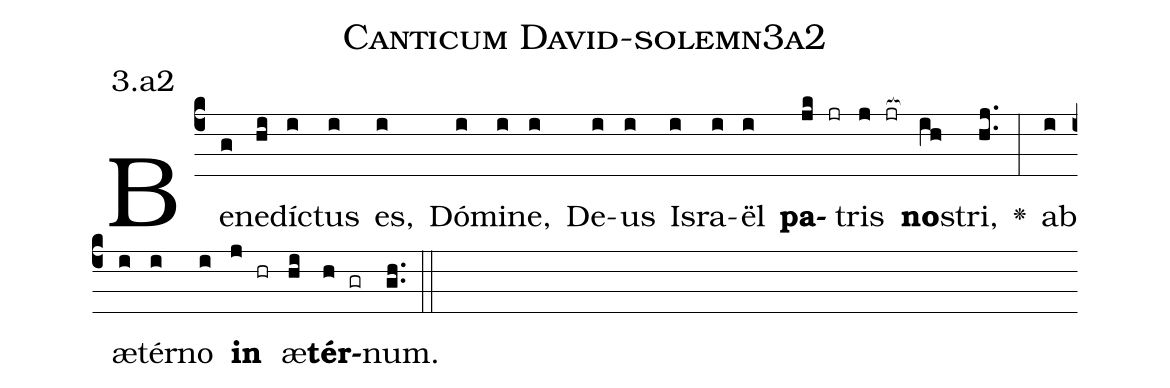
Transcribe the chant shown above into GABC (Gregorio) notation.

name: Canticum David-solemn3a2;
annotation: 3.a2;
%%
(c4)Be(g)ne(hi)dí(i)ctus(i) es,(i) Dó(i)mi(i)ne,(i) De(i)us(i) Is(i)ra(i)ël(i) <b>pa</b>(jk jr)tris(j jr[ocb:1{]) <b>no</b>(ih[ocb:0}])stri,(hj..) <v>\greheightstar</v>(:) ab(i) æ(i)tér(i)no(i) <b>in</b>(j hr) æ(hi)<b>tér</b>(h gr)num.(gh..) (::)


%E(i) u(i) o(j) u(hi) a(h) e.(gh..) (::)
